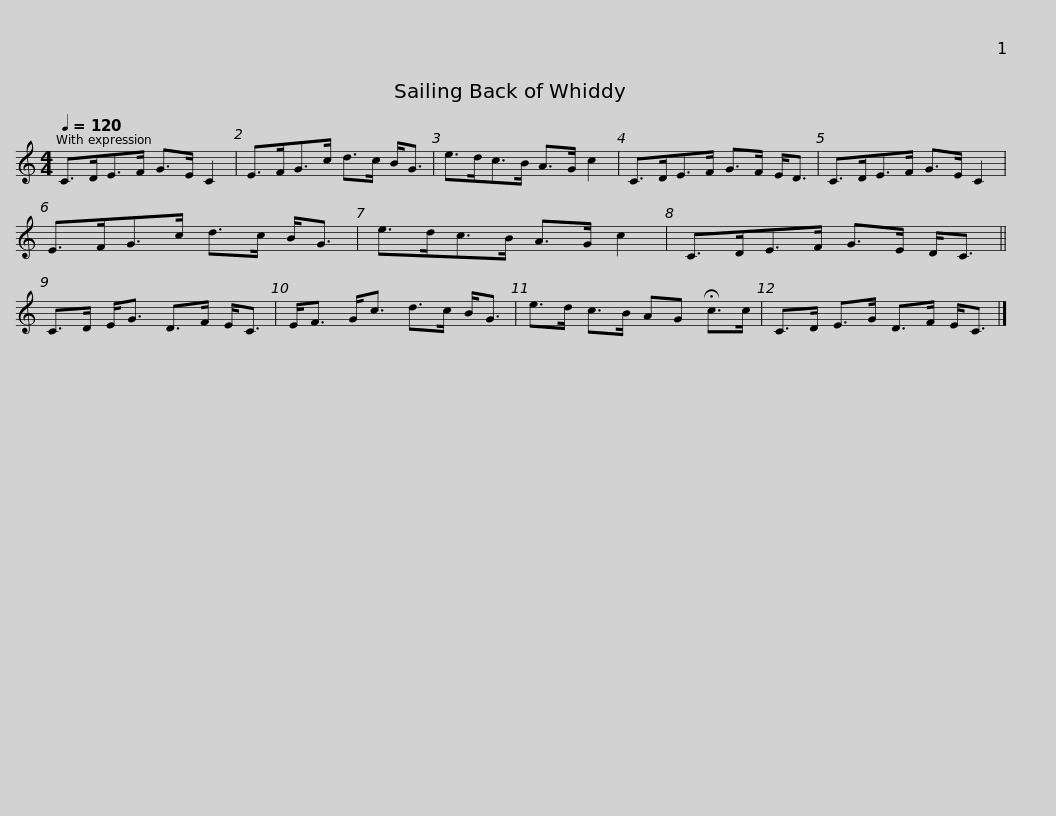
X:1
L:1/8
Q:1/4=120
M:4/4
I:linebreak $
K:C
V:1 treble
V:1
 C>DE>F G>E C2 | E>FG>c d>c B<G | e>dc>B A>G c2 | C>DE>F G>F E<D | C>DE>F G>E C2 |$ %5
 E>FG>c d>c B<G | e>dc>B A>G c2 | C>DE>F G>E D<C || C>D E<G D>F E<C |$ E<F G<c d>c B<G | %10
 e>d c>B AG !fermata!c>c | C>D E>G D>F E<C |] %12
